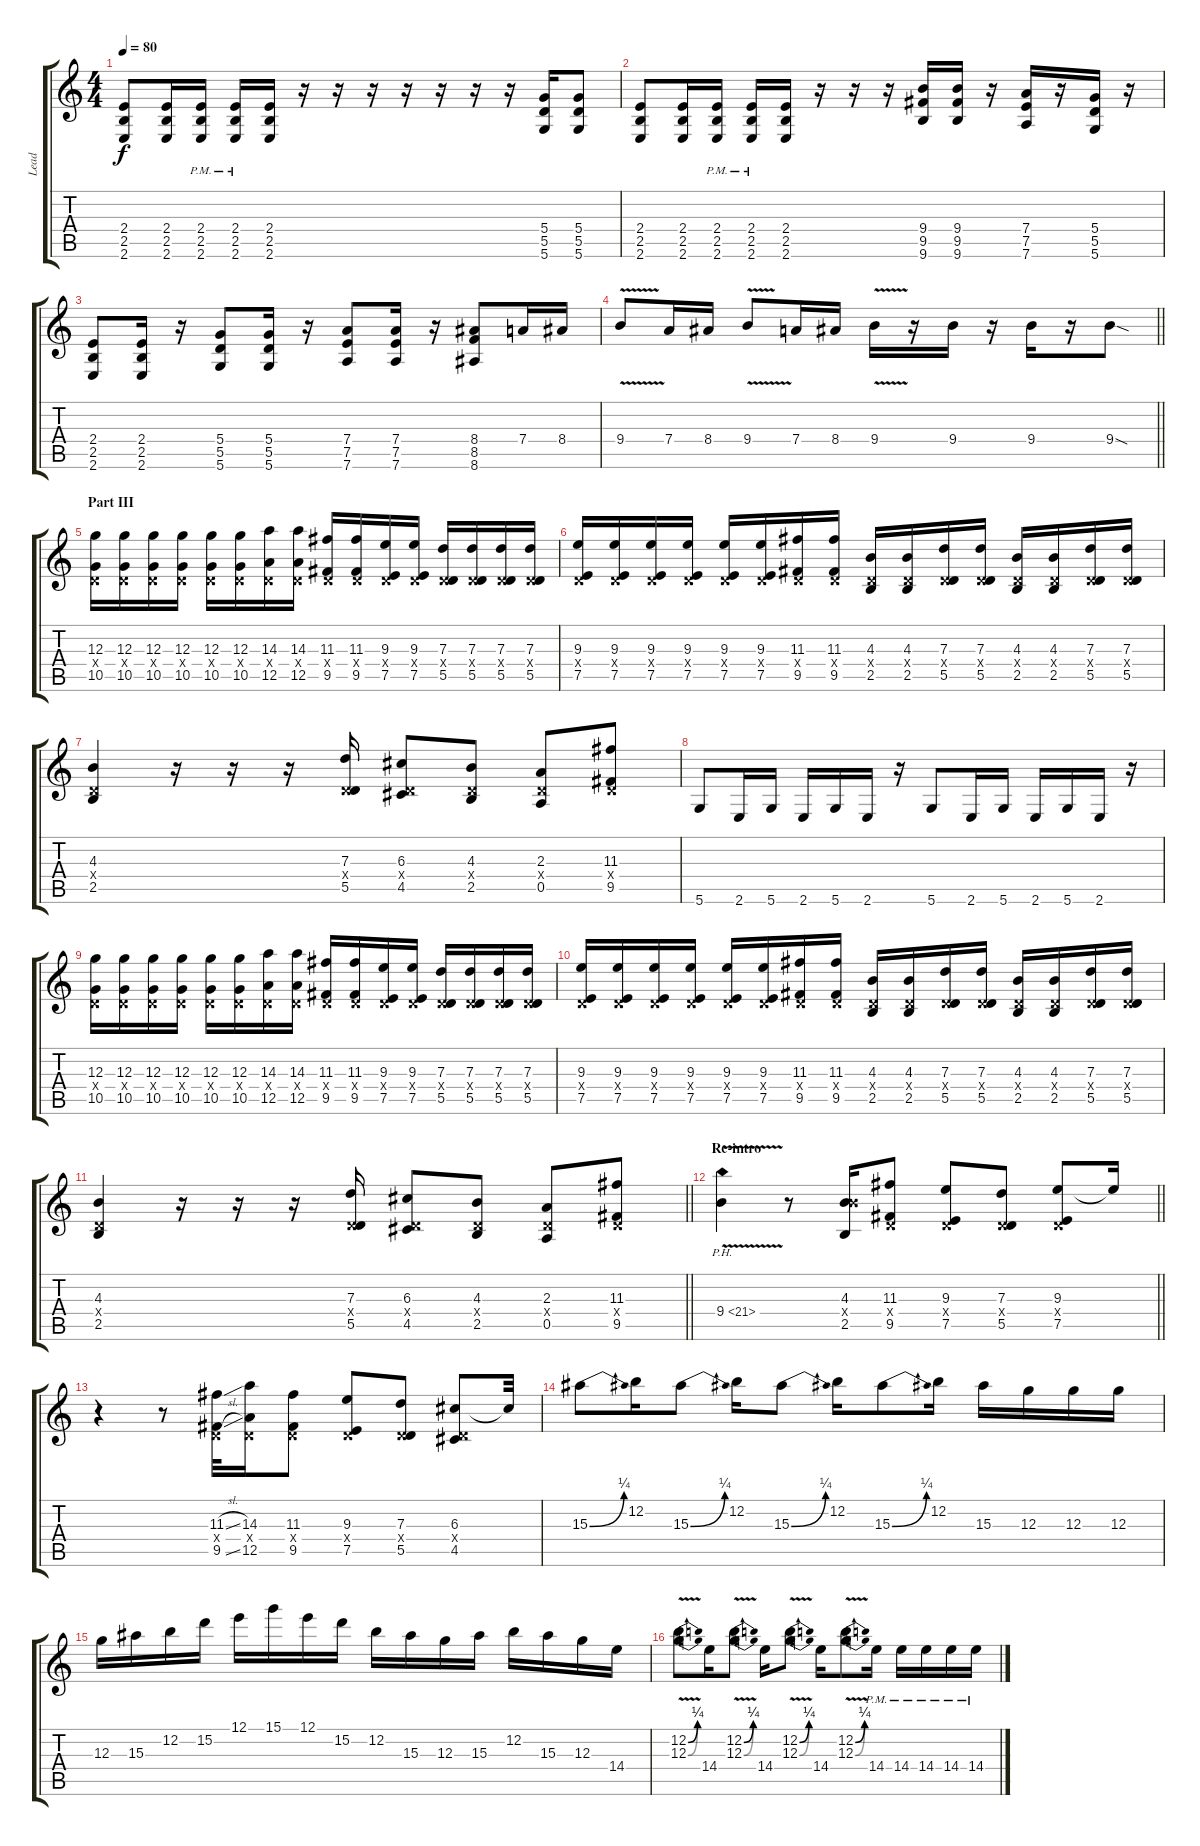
\track ("Lead" "Lead") {instrument overdrivenguitar}
\staff {score tabs}
\tuning (E4 B3 G3 D3 A2 D2) {hide}
\ts (4 4)
\tempo 80
\clef g2
\ks c
(2.4 2.5 2.6).8{dy f} (2.4 2.5 2.6).16 (2.4{pm} 2.5{pm} 2.6{pm}).16 (2.4{pm} 2.5{pm} 2.6{pm}).16 (2.4 2.5 2.6).16 r.16 r.16 r.16 r.16 r.16 r.16 r.16 (5.4 5.5 5.6).16 (5.4 5.5 5.6).8 |
(2.4 2.5 2.6).8 (2.4 2.5 2.6).16 (2.4{pm} 2.5{pm} 2.6{pm}).16 (2.4{pm} 2.5{pm} 2.6{pm}).16 (2.4 2.5 2.6).16 r.16 r.16 r.16 (9.4 9.5 9.6).16 (9.4 9.5 9.6).16 r.16 (7.4 7.5 7.6).16 r.16 (5.4 5.5 5.6).16 r.16 |
(2.4 2.5 2.6).8 (2.4 2.5 2.6).16 r.16 (5.4 5.5 5.6).8 (5.4 5.5 5.6).16 r.16 (7.4 7.5 7.6).8 (7.4 7.5 7.6).16 r.16 (8.4 8.5 8.6).8 7.4.16 8.4.16 |
\barLineRight lightlight
9.4{v}.8 7.4.16 8.4.16 9.4{v}.8 7.4.16 8.4.16 9.4{v}.16 r.16 9.4.16 r.16 9.4.16 r.16 9.4{sod}.8 |
\section ("" "Part III")
(12.3 0.4{x} 10.5).16 (12.3 0.4{x} 10.5).16 (12.3 0.4{x} 10.5).16 (12.3 0.4{x} 10.5).16 (12.3 0.4{x} 10.5).16 (12.3 0.4{x} 10.5).16 (14.3 0.4{x} 12.5).16 (14.3 0.4{x} 12.5).16 (11.3 0.4{x} 9.5).16 (11.3 0.4{x} 9.5).16 (9.3 0.4{x} 7.5).16 (9.3 0.4{x} 7.5).16 (7.3 0.4{x} 5.5).16 (7.3 0.4{x} 5.5).16 (7.3 0.4{x} 5.5).16 (7.3 0.4{x} 5.5).16 |
(9.3 0.4{x} 7.5).16 (9.3 0.4{x} 7.5).16 (9.3 0.4{x} 7.5).16 (9.3 0.4{x} 7.5).16 (9.3 0.4{x} 7.5).16 (9.3 0.4{x} 7.5).16 (11.3 0.4{x} 9.5).16 (11.3 0.4{x} 9.5).16 (4.3 0.4{x} 2.5).16 (4.3 0.4{x} 2.5).16 (7.3 0.4{x} 5.5).16 (7.3 0.4{x} 5.5).16 (4.3 0.4{x} 2.5).16 (4.3 0.4{x} 2.5).16 (7.3 0.4{x} 5.5).16 (7.3 0.4{x} 5.5).16 |
(4.3 0.4{x} 2.5).4 r.16 r.16 r.16 (7.3 0.4{x} 5.5).16 (6.3 0.4{x} 4.5).8 (4.3 0.4{x} 2.5).8 (2.3 0.4{x} 0.5).8 (11.3 0.4{x} 9.5).8 |
5.6.8 2.6.16 5.6.16 2.6.16 5.6.16 2.6.16 r.16 5.6.8 2.6.16 5.6.16 2.6.16 5.6.16 2.6.16 r.16 |
(12.3 0.4{x} 10.5).16 (12.3 0.4{x} 10.5).16 (12.3 0.4{x} 10.5).16 (12.3 0.4{x} 10.5).16 (12.3 0.4{x} 10.5).16 (12.3 0.4{x} 10.5).16 (14.3 0.4{x} 12.5).16 (14.3 0.4{x} 12.5).16 (11.3 0.4{x} 9.5).16 (11.3 0.4{x} 9.5).16 (9.3 0.4{x} 7.5).16 (9.3 0.4{x} 7.5).16 (7.3 0.4{x} 5.5).16 (7.3 0.4{x} 5.5).16 (7.3 0.4{x} 5.5).16 (7.3 0.4{x} 5.5).16 |
(9.3 0.4{x} 7.5).16 (9.3 0.4{x} 7.5).16 (9.3 0.4{x} 7.5).16 (9.3 0.4{x} 7.5).16 (9.3 0.4{x} 7.5).16 (9.3 0.4{x} 7.5).16 (11.3 0.4{x} 9.5).16 (11.3 0.4{x} 9.5).16 (4.3 0.4{x} 2.5).16 (4.3 0.4{x} 2.5).16 (7.3 0.4{x} 5.5).16 (7.3 0.4{x} 5.5).16 (4.3 0.4{x} 2.5).16 (4.3 0.4{x} 2.5).16 (7.3 0.4{x} 5.5).16 (7.3 0.4{x} 5.5).16 |
\barLineRight lightlight
(4.3 0.4{x} 2.5).4 r.16 r.16 r.16 (7.3 0.4{x} 5.5).16 (6.3 0.4{x} 4.5).8 (4.3 0.4{x} 2.5).8 (2.3 0.4{x} 0.5).8 (11.3 0.4{x} 9.5).8 |
\section ("" "Re-intro")
\barLineRight lightlight
9.4{ph 12 v}.4 r.8 (4.3 9.4{x} 2.5).16 (11.3 0.4{x} 9.5).8 (9.3 0.4{x} 7.5).8 (7.3 0.4{x} 5.5).8 (9.3 0.4{x} 7.5).8 9.3{t}.16 |
r.4 r.8 (11.3{sl} 0.4{x} 9.5{sl}).32 (14.3 0.4{x} 12.5).16 (11.3 0.4{x} 9.5).8 (9.3 0.4{x} 7.5).8 (7.3 0.4{x} 5.5).8 (6.3 0.4{x} 4.5).8 6.3{t}.32 |
15.3{be (bend 0 0 60 1)}.8 12.2.16 15.3{be (bend 0 0 60 1)}.8 12.2.16 15.3{be (bend 0 0 60 1)}.8 12.2.16 15.3{be (bend 0 0 60 1)}.8 12.2.16 15.3.16 12.3.16 12.3.16 12.3.16 |
12.3.16 15.3.16 12.2.16 15.2.16 12.1.16 15.1.16 12.1.16 15.2.16 12.2.16 15.3.16 12.3.16 15.3.16 12.2.16 15.3.16 12.3.16 14.4.16 |
(12.2{be (bend 0 0 60 1) v} 12.3{be (bend 0 0 60 1) v}).8 14.4.16 (12.2{be (bend 0 0 60 1) v} 12.3{be (bend 0 0 60 1) v}).8 14.4.16 (12.2{be (bend 0 0 60 1) v} 12.3{be (bend 0 0 60 1) v}).8 14.4.16 (12.2{be (bend 0 0 60 1) v} 12.3{be (bend 0 0 60 1) v}).8 14.4{pm}.16 14.4{pm}.16 14.4{pm}.16 14.4{pm}.16 14.4{pm}.16
